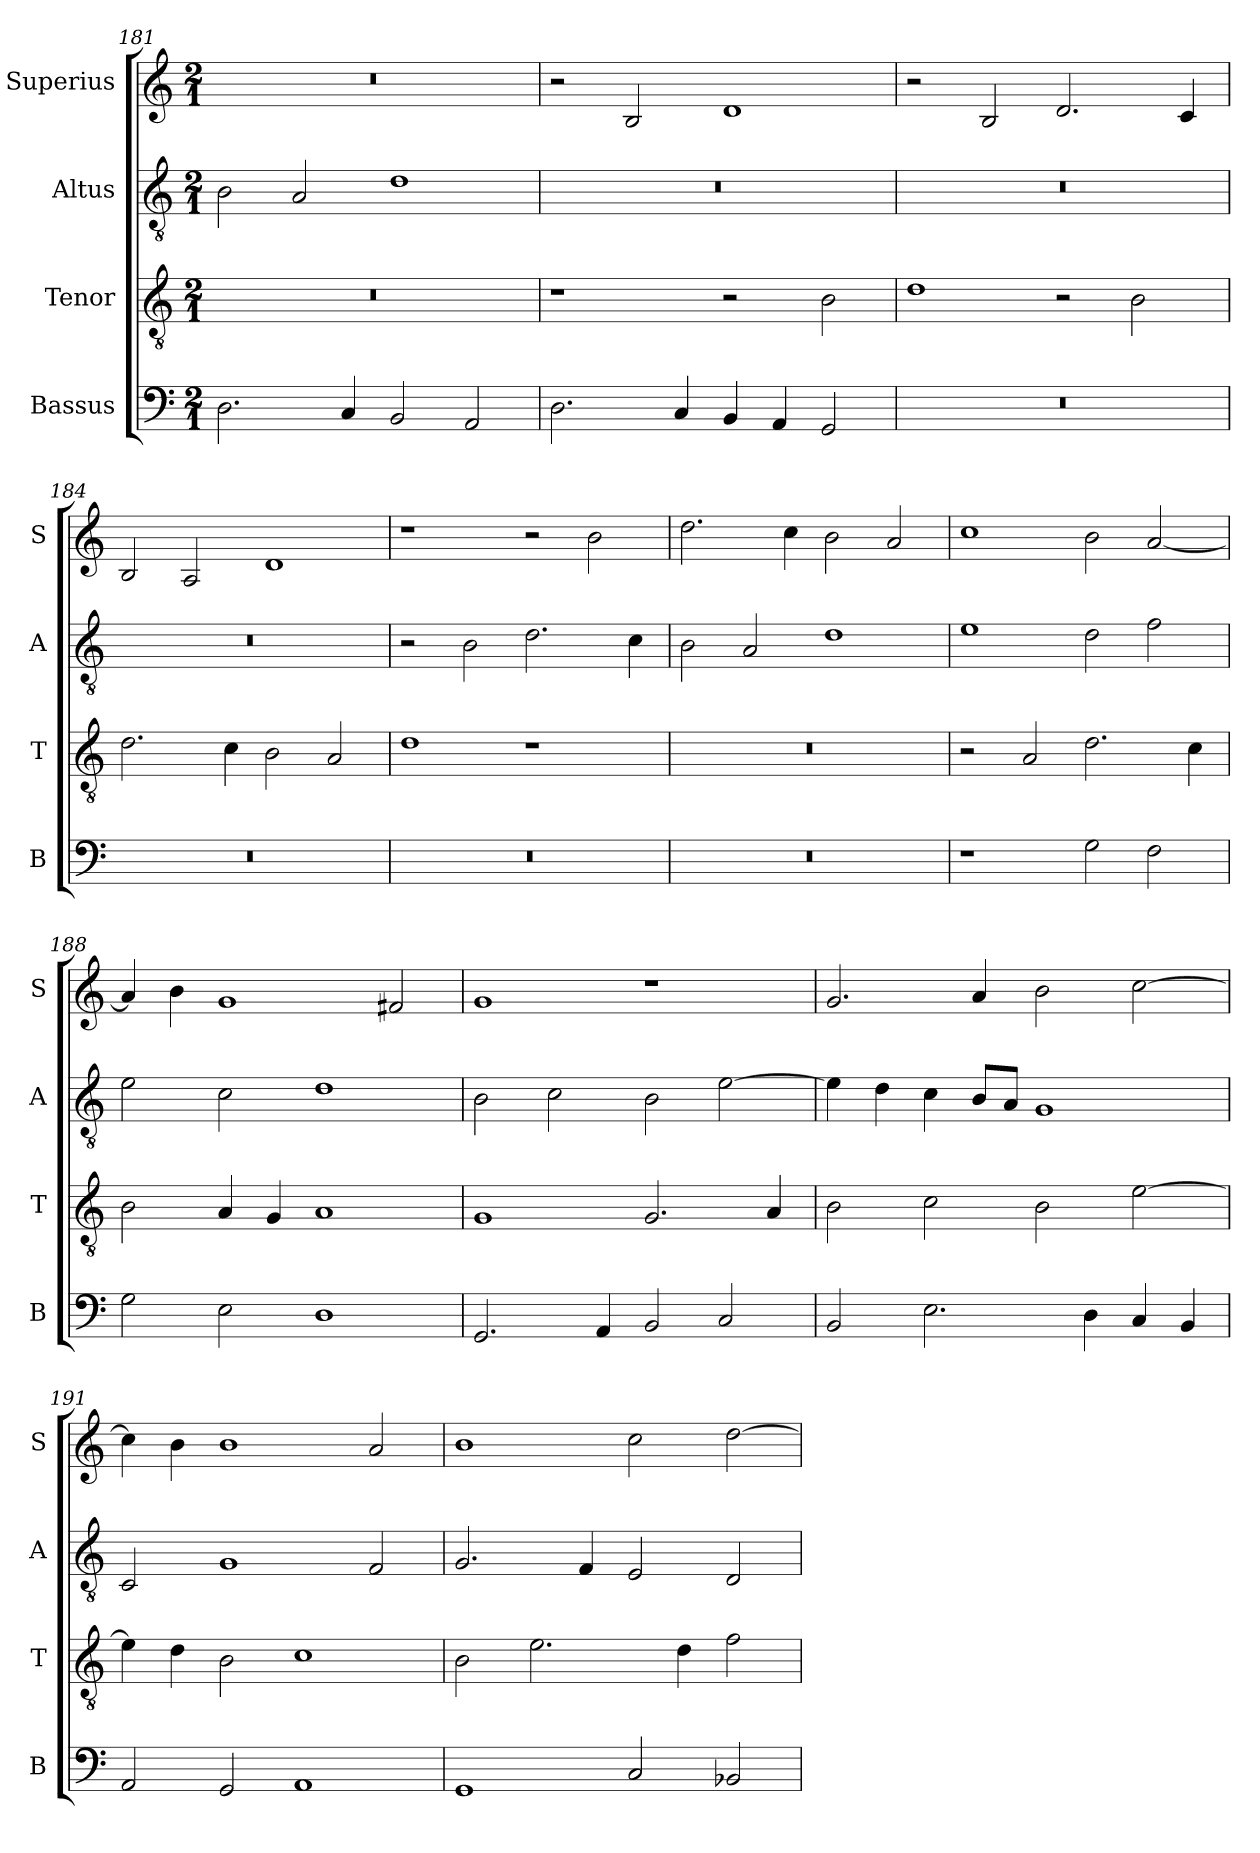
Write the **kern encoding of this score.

**kern	**kern	**kern	**kern
*part4	*part3	*part2	*part1
*staff4	*staff3	*staff2	*staff1
*I"Bassus	*I"Tenor	*I"Altus	*I"Superius
*I'B	*I'T	*I'A	*I'S
*clefF4	*clefGv2	*clefGv2	*clefG2
*k[]	*k[]	*k[]	*k[]
*M2/1	*M2/1	*M2/1	*M2/1
=181	=181	=181	=181
2.D	0r	2B	0r
.	.	2A	.
4C	.	.	.
2BB	.	1d	.
2AA	.	.	.
=182	=182	=182	=182
2.D	1r	0r	2r
.	.	.	2B
4C	.	.	.
4BB	2r	.	1d
4AA	.	.	.
2GG	2B	.	.
=183	=183	=183	=183
0r	1d	0r	2r
.	.	.	2B
.	2r	.	2.d
.	2B	.	.
.	.	.	4c
=184	=184	=184	=184
0r	2.d	0r	2B
.	.	.	2A
.	4c	.	.
.	2B	.	1d
.	2A	.	.
=185	=185	=185	=185
0r	1d	2r	1r
.	.	2B	.
.	1r	2.d	2r
.	.	.	2b
.	.	4c	.
=186	=186	=186	=186
0r	0r	2B	2.dd
.	.	2A	.
.	.	.	4cc
.	.	1d	2b
.	.	.	2a
=187	=187	=187	=187
1r	2r	1e	1cc
.	2A	.	.
2G	2.d	2d	2b
2F	.	2f	[2a
.	4c	.	.
=188	=188	=188	=188
2G	2B	2e	4a]
.	.	.	4b
2E	4A	2c	1g
.	4G	.	.
1D	1A	1d	.
.	.	.	2f#X
=189	=189	=189	=189
2.GG	1G	2B	1g
.	.	2c	.
4AA	.	.	.
2BB	2.G	2B	1r
2C	.	[2e	.
.	4A	.	.
=190	=190	=190	=190
2BB	2B	4e]	2.g
.	.	4d	.
2.E	2c	4c	.
.	.	8BL	4a
.	.	8AJ	.
.	2B	1G	2b
4D	.	.	.
4C	[2e	.	[2cc
4BB	.	.	.
=191	=191	=191	=191
2AA	4e]	2C	4cc]
.	4d	.	4b
2GG	2B	1G	1b
1AA	1c	.	.
.	.	2F	2a
=192	=192	=192	=192
1GG	2B	2.G	1b
.	2.e	.	.
.	.	4F	.
2C	.	2E	2cc
.	4d	.	.
2BB-X	2f	2D	[2dd
=	=	=	=
*-	*-	*-	*-
